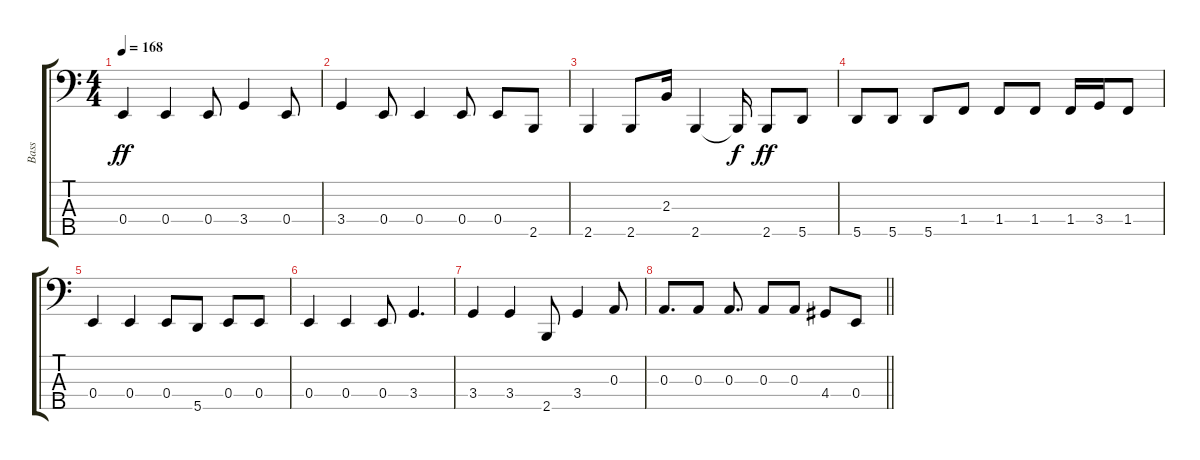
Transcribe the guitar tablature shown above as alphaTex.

\track ("Bass" "Bass") {instrument electricbasspick}
\staff {score tabs}
\tuning (G2 D2 A1 E1 A0) {hide}
\ts (4 4)
\tempo 168
\clef f4
\ks c
0.4.4{dy ff} 0.4.4 0.4.8 3.4.4 0.4.8 |
3.4.4 0.4.8 0.4.4 0.4.8 0.4.8 2.5.8 |
2.5.4 2.5.8 2.3.16 2.5.4 2.5{t}.16{dy f} 2.5.8{dy ff} 5.5.8 |
5.5.8 5.5.8 5.5.8 1.4.8 1.4.8 1.4.8 1.4.16 3.4.16 1.4.8 |
0.4.4 0.4.4 0.4.8 5.5.8 0.4.8 0.4.8 |
0.4.4 0.4.4 0.4.8 3.4.4{d} |
3.4.4 3.4.4 2.5.8 3.4.4 0.3.8 |
\barLineRight lightlight
0.3.8{d} 0.3.8 0.3.8{d} 0.3.8 0.3.8 4.4.8 0.4.8
